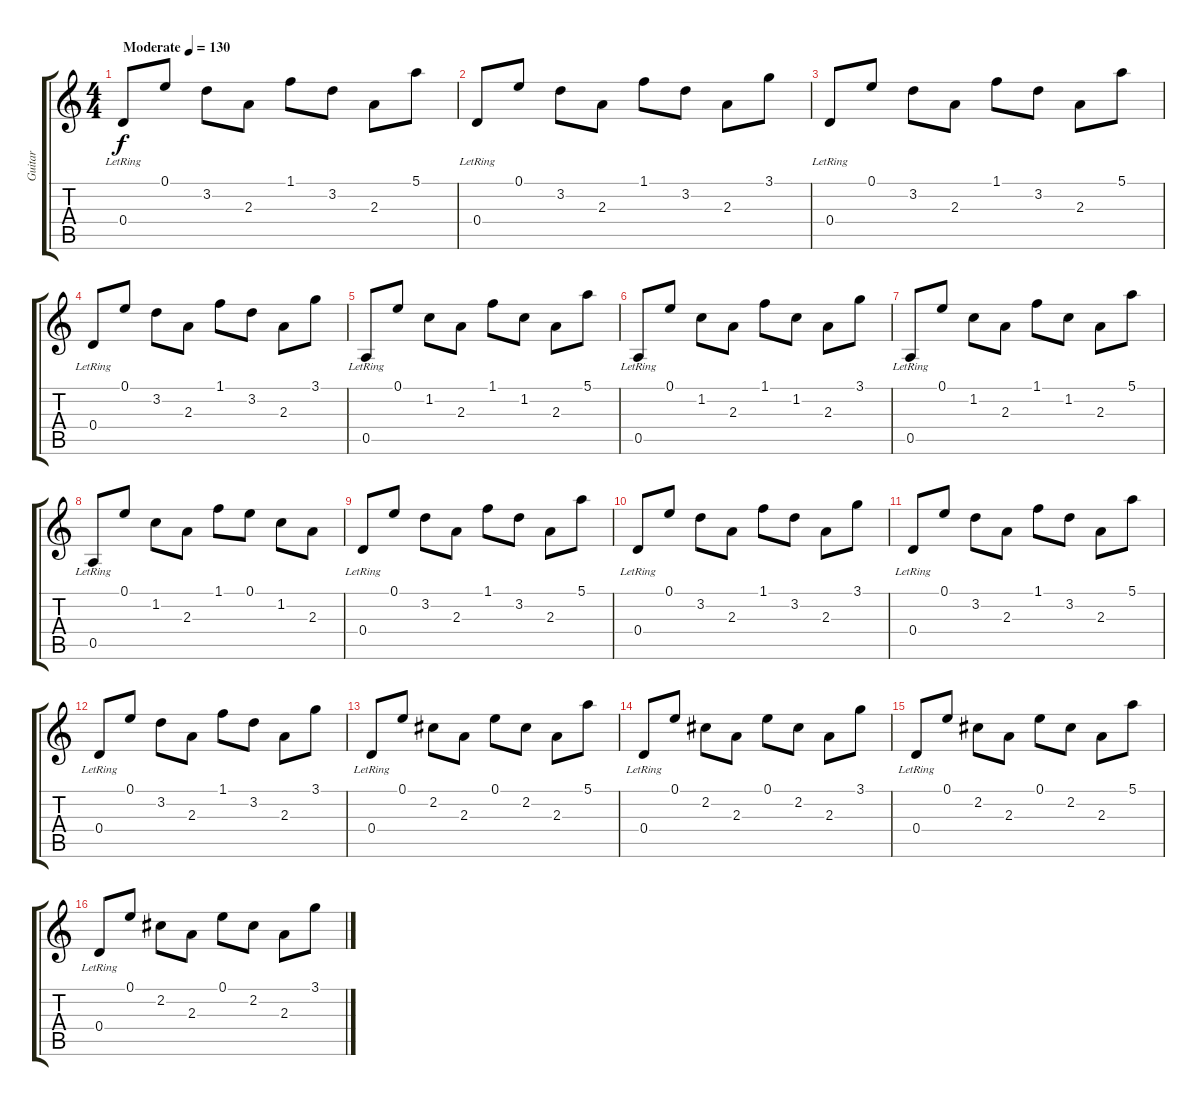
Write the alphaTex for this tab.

\track ("Guitar" "Guitar") {instrument acousticguitarsteel}
\staff {score tabs}
\tuning (E4 B3 G3 D3 A2 E2) {hide}
\ts (4 4)
\tempo (130 "Moderate")
\clef g2
\ks c
0.4{lr}.8{dy f instrument acousticguitarsteel} 0.1.8 3.2.8 2.3.8 1.1.8 3.2.8 2.3.8 5.1.8 |
0.4{lr}.8 0.1.8 3.2.8 2.3.8 1.1.8 3.2.8 2.3.8 3.1.8 |
0.4{lr}.8 0.1.8 3.2.8 2.3.8 1.1.8 3.2.8 2.3.8 5.1.8 |
0.4{lr}.8 0.1.8 3.2.8 2.3.8 1.1.8 3.2.8 2.3.8 3.1.8 |
0.5{lr}.8 0.1.8 1.2.8 2.3.8 1.1.8 1.2.8 2.3.8 5.1.8 |
0.5{lr}.8 0.1.8 1.2.8 2.3.8 1.1.8 1.2.8 2.3.8 3.1.8 |
0.5{lr}.8 0.1.8 1.2.8 2.3.8 1.1.8 1.2.8 2.3.8 5.1.8 |
0.5{lr}.8 0.1.8 1.2.8 2.3.8 1.1.8 0.1.8 1.2.8 2.3.8 |
0.4{lr}.8 0.1.8 3.2.8 2.3.8 1.1.8 3.2.8 2.3.8 5.1.8 |
0.4{lr}.8 0.1.8 3.2.8 2.3.8 1.1.8 3.2.8 2.3.8 3.1.8 |
0.4{lr}.8 0.1.8 3.2.8 2.3.8 1.1.8 3.2.8 2.3.8 5.1.8 |
0.4{lr}.8 0.1.8 3.2.8 2.3.8 1.1.8 3.2.8 2.3.8 3.1.8 |
0.4{lr}.8 0.1.8 2.2.8 2.3.8 0.1.8 2.2.8 2.3.8 5.1.8 |
0.4{lr}.8 0.1.8 2.2.8 2.3.8 0.1.8 2.2.8 2.3.8 3.1.8 |
0.4{lr}.8 0.1.8 2.2.8 2.3.8 0.1.8 2.2.8 2.3.8 5.1.8 |
0.4{lr}.8 0.1.8 2.2.8 2.3.8 0.1.8 2.2.8 2.3.8 3.1.8
